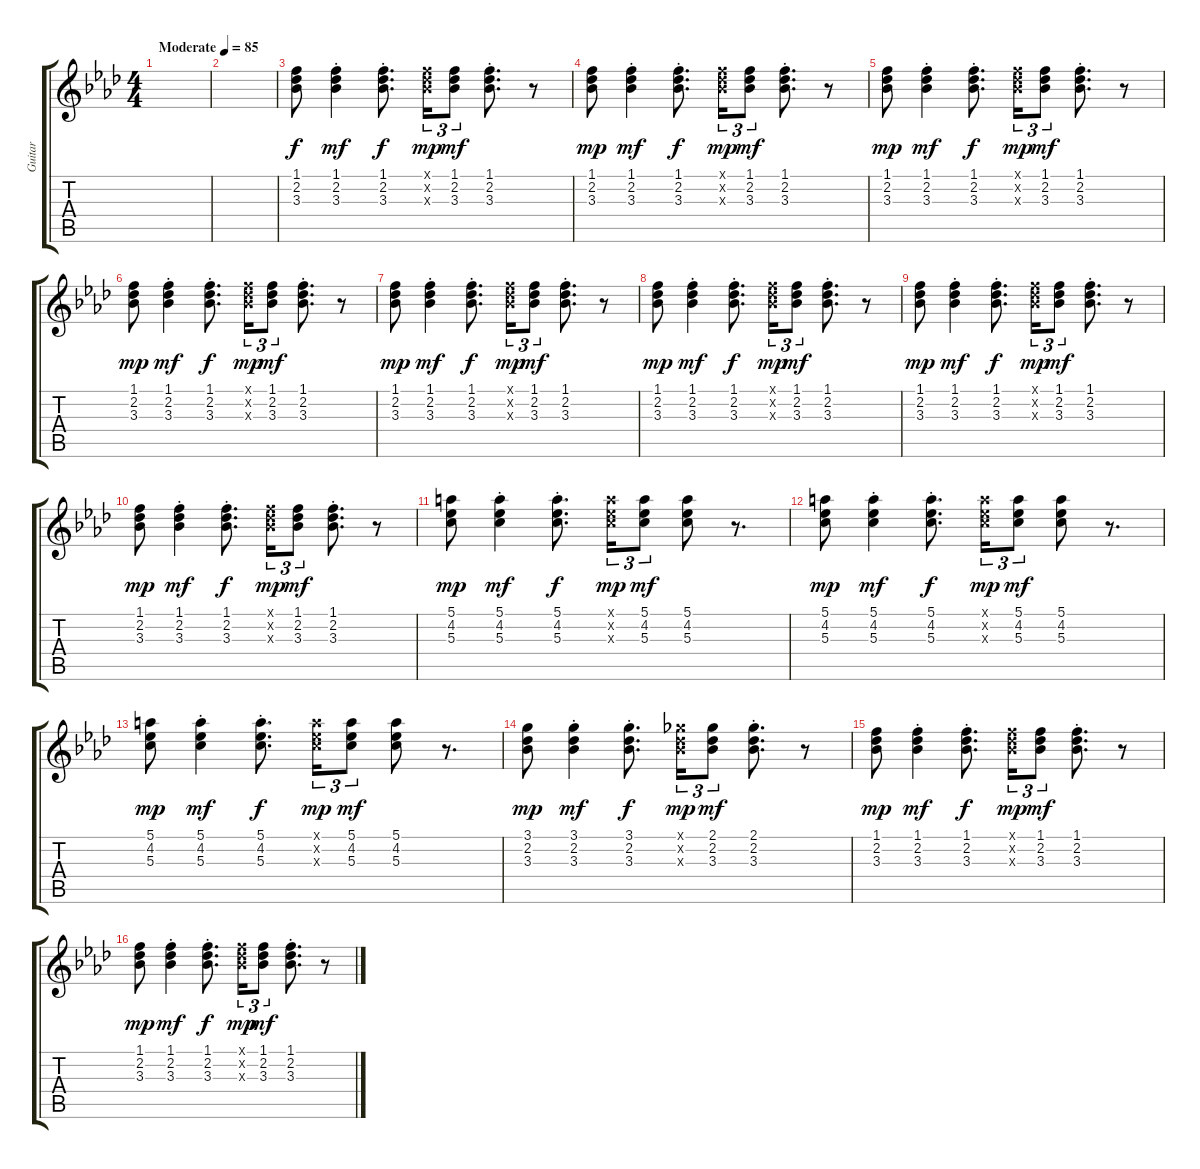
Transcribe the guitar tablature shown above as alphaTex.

\track ("Guitar" "Guitar") {instrument electricguitarclean}
\staff {score tabs}
\tuning (E4 B3 G3 D3 A2 E2) {hide}
\ts (4 4)
\tempo (85 "Moderate")
\clef g2
\ks ab
|
|
(1.1 2.2 3.3).8 (1.1{st} 2.2{st} 3.3{st}).4{dy mf} (1.1{st} 2.2{st} 3.3{st}).8{d dy f} (1.1{x} 2.2{x} 3.3{x}).16{tu (3 2) dy mp} (1.1 2.2 3.3).8{tu (3 2) dy mf} (1.1{st} 2.2{st} 3.3{st}).8{d} r.8 |
(1.1 2.2 3.3).8{dy mp} (1.1{st} 2.2{st} 3.3{st}).4{dy mf} (1.1{st} 2.2{st} 3.3{st}).8{d dy f} (1.1{x} 2.2{x} 3.3{x}).16{tu (3 2) dy mp} (1.1 2.2 3.3).8{tu (3 2) dy mf} (1.1{st} 2.2{st} 3.3{st}).8{d} r.8 |
(1.1 2.2 3.3).8{dy mp} (1.1{st} 2.2{st} 3.3{st}).4{dy mf} (1.1{st} 2.2{st} 3.3{st}).8{d dy f} (1.1{x} 2.2{x} 3.3{x}).16{tu (3 2) dy mp} (1.1 2.2 3.3).8{tu (3 2) dy mf} (1.1{st} 2.2{st} 3.3{st}).8{d} r.8 |
(1.1 2.2 3.3).8{dy mp} (1.1{st} 2.2{st} 3.3{st}).4{dy mf} (1.1{st} 2.2{st} 3.3{st}).8{d dy f} (1.1{x} 2.2{x} 3.3{x}).16{tu (3 2) dy mp} (1.1 2.2 3.3).8{tu (3 2) dy mf} (1.1{st} 2.2{st} 3.3{st}).8{d} r.8 |
(1.1 2.2 3.3).8{dy mp} (1.1{st} 2.2{st} 3.3{st}).4{dy mf} (1.1{st} 2.2{st} 3.3{st}).8{d dy f} (1.1{x} 2.2{x} 3.3{x}).16{tu (3 2) dy mp} (1.1 2.2 3.3).8{tu (3 2) dy mf} (1.1{st} 2.2{st} 3.3{st}).8{d} r.8 |
(1.1 2.2 3.3).8{dy mp} (1.1{st} 2.2{st} 3.3{st}).4{dy mf} (1.1{st} 2.2{st} 3.3{st}).8{d dy f} (1.1{x} 2.2{x} 3.3{x}).16{tu (3 2) dy mp} (1.1 2.2 3.3).8{tu (3 2) dy mf} (1.1{st} 2.2{st} 3.3{st}).8{d} r.8 |
(1.1 2.2 3.3).8{dy mp} (1.1{st} 2.2{st} 3.3{st}).4{dy mf} (1.1{st} 2.2{st} 3.3{st}).8{d dy f} (1.1{x} 2.2{x} 3.3{x}).16{tu (3 2) dy mp} (1.1 2.2 3.3).8{tu (3 2) dy mf} (1.1{st} 2.2{st} 3.3{st}).8{d} r.8 |
(1.1 2.2 3.3).8{dy mp} (1.1{st} 2.2{st} 3.3{st}).4{dy mf} (1.1{st} 2.2{st} 3.3{st}).8{d dy f} (1.1{x} 2.2{x} 3.3{x}).16{tu (3 2) dy mp} (1.1 2.2 3.3).8{tu (3 2) dy mf} (1.1{st} 2.2{st} 3.3{st}).8{d} r.8 |
(5.1 4.2 5.3).8{dy mp} (5.1{st} 4.2{st} 5.3{st}).4{dy mf} (5.1{st} 4.2{st} 5.3{st}).8{d dy f} (5.1{x} 4.2{x} 5.3{x}).16{tu (3 2) dy mp} (5.1 4.2 5.3).8{tu (3 2) dy mf} (5.1 4.2 5.3).8 r.8{d} |
(5.1 4.2 5.3).8{dy mp} (5.1{st} 4.2{st} 5.3{st}).4{dy mf} (5.1{st} 4.2{st} 5.3{st}).8{d dy f} (5.1{x} 4.2{x} 5.3{x}).16{tu (3 2) dy mp} (5.1 4.2 5.3).8{tu (3 2) dy mf} (5.1 4.2 5.3).8 r.8{d} |
(5.1 4.2 5.3).8{dy mp} (5.1{st} 4.2{st} 5.3{st}).4{dy mf} (5.1{st} 4.2{st} 5.3{st}).8{d dy f} (5.1{x} 4.2{x} 5.3{x}).16{tu (3 2) dy mp} (5.1 4.2 5.3).8{tu (3 2) dy mf} (5.1 4.2 5.3).8 r.8{d} |
(3.1 2.2 3.3).8{dy mp} (3.1{st} 2.2{st} 3.3{st}).4{dy mf} (3.1{st} 2.2{st} 3.3{st}).8{d dy f} (2.1{x} 2.2{x} 3.3{x}).16{tu (3 2) dy mp} (2.1 2.2 3.3).8{tu (3 2) dy mf} (2.1{st} 2.2{st} 3.3{st}).8{d} r.8 |
(1.1 2.2 3.3).8{dy mp} (1.1{st} 2.2{st} 3.3{st}).4{dy mf} (1.1{st} 2.2{st} 3.3{st}).8{d dy f} (1.1{x} 2.2{x} 3.3{x}).16{tu (3 2) dy mp} (1.1 2.2 3.3).8{tu (3 2) dy mf} (1.1{st} 2.2{st} 3.3{st}).8{d} r.8 |
(1.1 2.2 3.3).8{dy mp} (1.1{st} 2.2{st} 3.3{st}).4{dy mf} (1.1{st} 2.2{st} 3.3{st}).8{d dy f} (1.1{x} 2.2{x} 3.3{x}).16{tu (3 2) dy mp} (1.1 2.2 3.3).8{tu (3 2) dy mf} (1.1{st} 2.2{st} 3.3{st}).8{d} r.8
